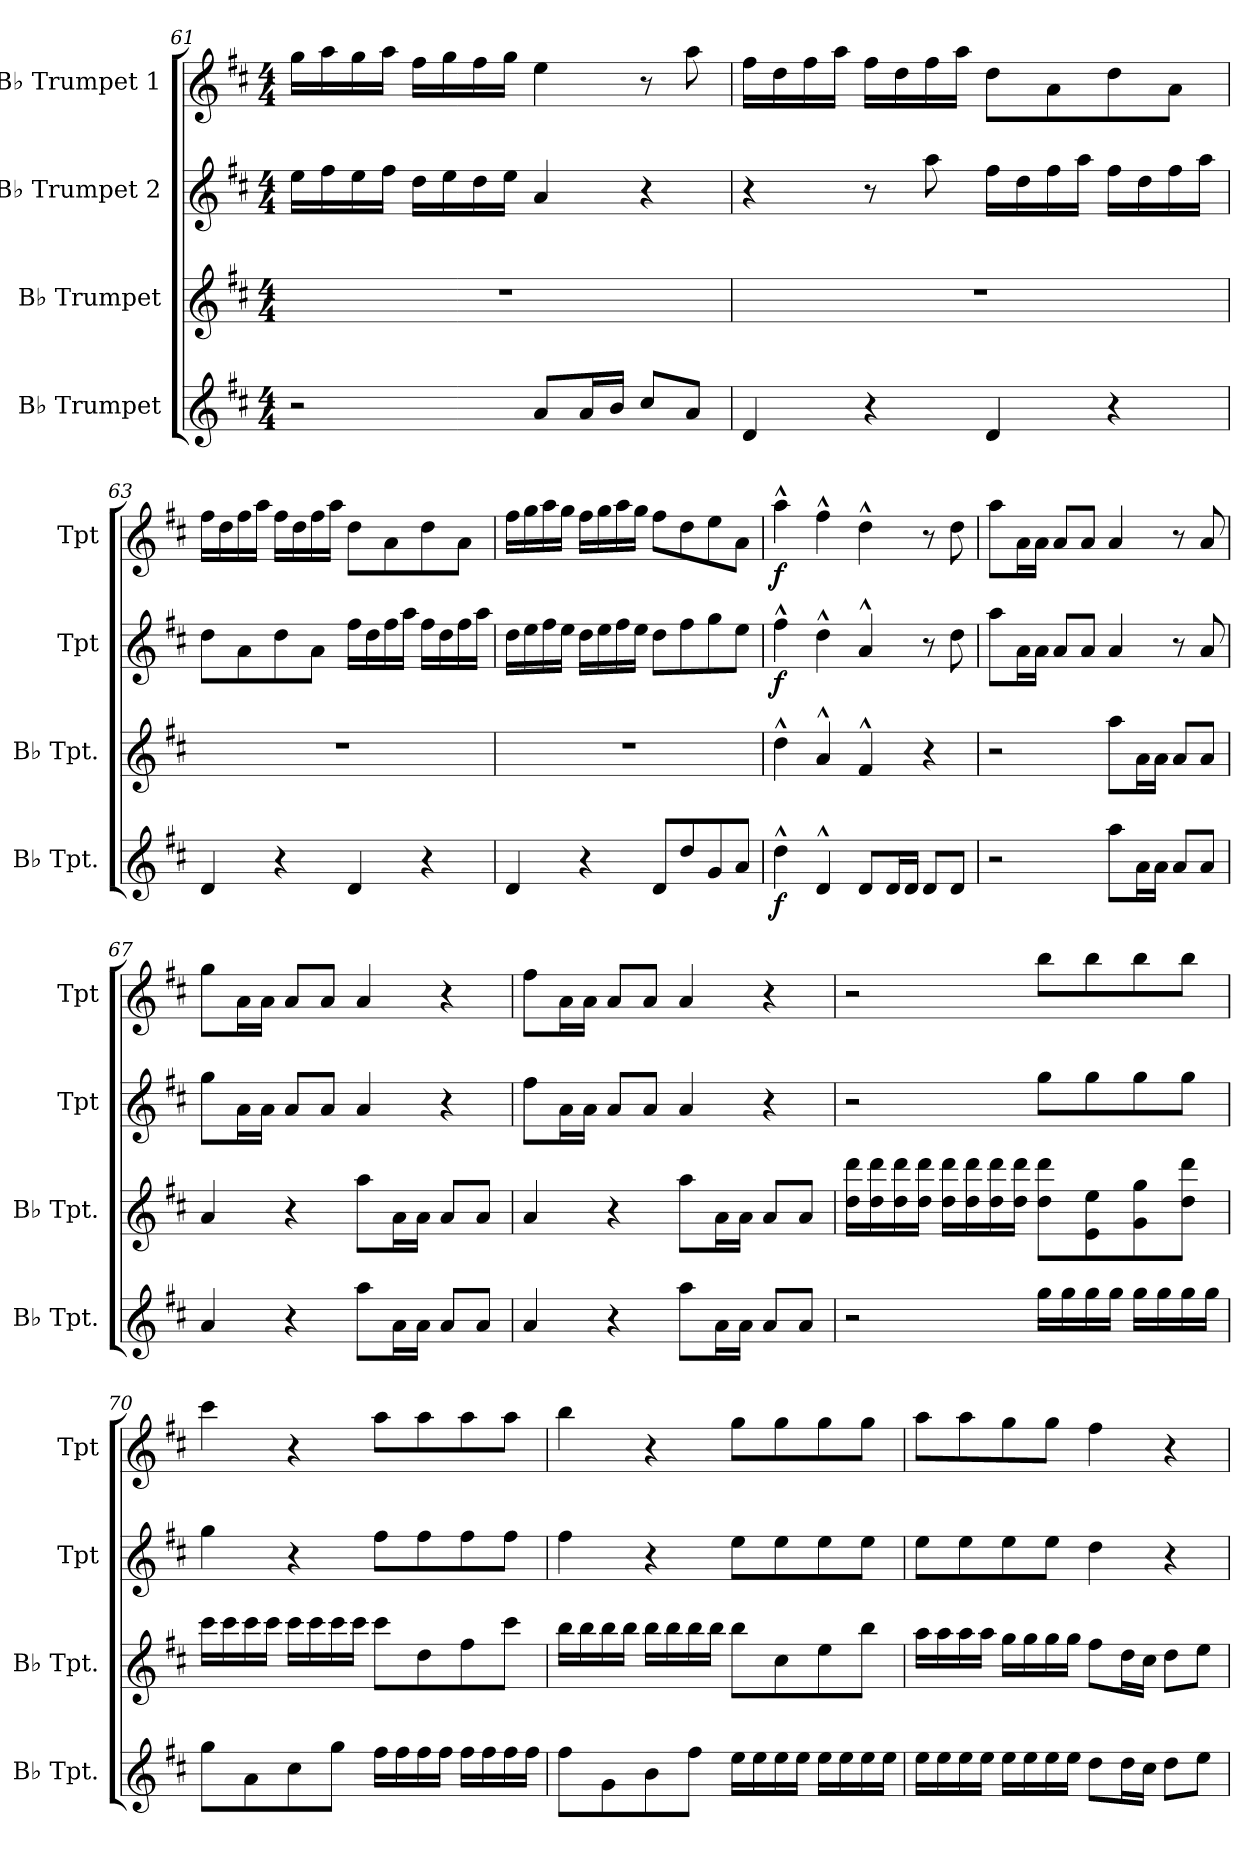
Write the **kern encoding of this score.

**kern	**dynam	**kern	**kern	**dynam	**kern	**dynam
*part4	*part4	*part3	*part2	*part2	*part1	*part1
*staff4	*staff4	*staff3	*staff2	*staff2	*staff1	*staff1
*I"B♭ Trumpet	*	*I"B♭ Trumpet	*I"B♭ Trumpet 2	*	*I"B♭ Trumpet 1	*
*I'B♭ Tpt.	*	*I'B♭ Tpt.	*I'Tpt	*	*I'Tpt	*
!!LO:LB:g=z
*clefG2	*	*clefG2	*clefG2	*	*clefG2	*
*ITrd1c2	*	*ITrd1c2	*ITrd1c2	*	*ITrd1c2	*
*k[]	*	*k[]	*k[]	*	*k[]	*
*M4/4	*	*M4/4	*M4/4	*	*M4/4	*
=61	=61	=61	=61	=61	=61	=61
2r	.	1r	16dd\LL	.	16ff\LL	.
.	.	.	16ee\	.	16gg\	.
.	.	.	16dd\	.	16ff\	.
.	.	.	16ee\JJ	.	16gg\JJ	.
.	.	.	16cc\LL	.	16ee\LL	.
.	.	.	16dd\	.	16ff\	.
.	.	.	16cc\	.	16ee\	.
.	.	.	16dd\JJ	.	16ff\JJ	.
8g/L	.	.	4g/	.	4dd\	.
16g/L	.	.	.	.	.	.
16a/JJ	.	.	.	.	.	.
8b/L	.	.	4r	.	8r	.
8g/J	.	.	.	.	8gg\	.
=62	=62	=62	=62	=62	=62	=62
4c/	.	1r	4r	.	16ee\LL	.
.	.	.	.	.	16cc\	.
.	.	.	.	.	16ee\	.
.	.	.	.	.	16gg\JJ	.
4r	.	.	8r	.	16ee\LL	.
.	.	.	.	.	16cc\	.
.	.	.	8gg\	.	16ee\	.
.	.	.	.	.	16gg\JJ	.
4c/	.	.	16ee\LL	.	8cc\L	.
.	.	.	16cc\	.	.	.
.	.	.	16ee\	.	8g\	.
.	.	.	16gg\JJ	.	.	.
4r	.	.	16ee\LL	.	8cc\	.
.	.	.	16cc\	.	.	.
.	.	.	16ee\	.	8g\J	.
.	.	.	16gg\JJ	.	.	.
=63	=63	=63	=63	=63	=63	=63
4c/	.	1r	8cc\L	.	16ee\LL	.
.	.	.	.	.	16cc\	.
.	.	.	8g\	.	16ee\	.
.	.	.	.	.	16gg\JJ	.
4r	.	.	8cc\	.	16ee\LL	.
.	.	.	.	.	16cc\	.
.	.	.	8g\J	.	16ee\	.
.	.	.	.	.	16gg\JJ	.
4c/	.	.	16ee\LL	.	8cc\L	.
.	.	.	16cc\	.	.	.
.	.	.	16ee\	.	8g\	.
.	.	.	16gg\JJ	.	.	.
4r	.	.	16ee\LL	.	8cc\	.
.	.	.	16cc\	.	.	.
.	.	.	16ee\	.	8g\J	.
.	.	.	16gg\JJ	.	.	.
!!LO:PB:g=z
=64	=64	=64	=64	=64	=64	=64
4c/	.	1r	16cc\LL	.	16ee\LL	.
.	.	.	16dd\	.	16ff\	.
.	.	.	16ee\	.	16gg\	.
.	.	.	16dd\JJ	.	16ff\JJ	.
4r	.	.	16cc\LL	.	16ee\LL	.
.	.	.	16dd\	.	16ff\	.
.	.	.	16ee\	.	16gg\	.
.	.	.	16dd\JJ	.	16ff\JJ	.
8c/L	.	.	8cc\L	.	8ee\L	.
8cc/	.	.	8ee\	.	8cc\	.
8f/	.	.	8ff\	.	8dd\	.
8g/J	.	.	8dd\J	.	8g\J	.
=65	=65	=65	=65	=65	=65	=65
!	!LO:DY:b	!	!	!LO:DY:b	!	!LO:DY:b
4cc^^\	f	4cc^^\	4ee^^\	f	4gg^^\	f
4c^^/	.	4g^^/	4cc^^\	.	4ee^^\	.
8c/L	.	4e^^/	4g^^/	.	4cc^^\	.
16c/L	.	.	.	.	.	.
16c/JJ	.	.	.	.	.	.
8c/L	.	4r	8r	.	8r	.
8c/J	.	.	8cc\	.	8cc\	.
=66	=66	=66	=66	=66	=66	=66
2r	.	2r	8gg\L	.	8gg\L	.
.	.	.	16g\L	.	16g\L	.
.	.	.	16g\JJ	.	16g\JJ	.
.	.	.	8g/L	.	8g/L	.
.	.	.	8g/J	.	8g/J	.
8gg\L	.	8gg\L	4g/	.	4g/	.
16g\L	.	16g\L	.	.	.	.
16g\JJ	.	16g\JJ	.	.	.	.
8g/L	.	8g/L	8r	.	8r	.
8g/J	.	8g/J	8g/	.	8g/	.
=67	=67	=67	=67	=67	=67	=67
4g/	.	4g/	8ff\L	.	8ff\L	.
.	.	.	16g\L	.	16g\L	.
.	.	.	16g\JJ	.	16g\JJ	.
4r	.	4r	8g/L	.	8g/L	.
.	.	.	8g/J	.	8g/J	.
8gg\L	.	8gg\L	4g/	.	4g/	.
16g\L	.	16g\L	.	.	.	.
16g\JJ	.	16g\JJ	.	.	.	.
8g/L	.	8g/L	4r	.	4r	.
8g/J	.	8g/J	.	.	.	.
!!LO:LB:g=z
=68	=68	=68	=68	=68	=68	=68
4g/	.	4g/	8ee\L	.	8ee\L	.
.	.	.	16g\L	.	16g\L	.
.	.	.	16g\JJ	.	16g\JJ	.
4r	.	4r	8g/L	.	8g/L	.
.	.	.	8g/J	.	8g/J	.
8gg\L	.	8gg\L	4g/	.	4g/	.
16g\L	.	16g\L	.	.	.	.
16g\JJ	.	16g\JJ	.	.	.	.
8g/L	.	8g/L	4r	.	4r	.
8g/J	.	8g/J	.	.	.	.
=69	=69	=69	=69	=69	=69	=69
2r	.	16cc\ 16ccc\LL	2r	.	2r	.
.	.	16cc\ 16ccc\	.	.	.	.
.	.	16cc\ 16ccc\	.	.	.	.
.	.	16cc\ 16ccc\JJ	.	.	.	.
.	.	16cc\ 16ccc\LL	.	.	.	.
.	.	16cc\ 16ccc\	.	.	.	.
.	.	16cc\ 16ccc\	.	.	.	.
.	.	16cc\ 16ccc\JJ	.	.	.	.
16ff\LL	.	8cc\ 8ccc\L	8ff\L	.	8aa\L	.
16ff\	.	.	.	.	.	.
16ff\	.	8d\ 8dd\	8ff\	.	8aa\	.
16ff\JJ	.	.	.	.	.	.
16ff\LL	.	8f\ 8ff\	8ff\	.	8aa\	.
16ff\	.	.	.	.	.	.
16ff\	.	8cc\ 8ccc\J	8ff\J	.	8aa\J	.
16ff\JJ	.	.	.	.	.	.
!!LO:LB:g=z
=70	=70	=70	=70	=70	=70	=70
8ff\L	.	16bb\LL	4ff\	.	4bb\	.
.	.	16bb\	.	.	.	.
8g\	.	16bb\	.	.	.	.
.	.	16bb\JJ	.	.	.	.
8b\	.	16bb\LL	4r	.	4r	.
.	.	16bb\	.	.	.	.
8ff\J	.	16bb\	.	.	.	.
.	.	16bb\JJ	.	.	.	.
16ee\LL	.	8bb\L	8ee\L	.	8gg\L	.
16ee\	.	.	.	.	.	.
16ee\	.	8cc\	8ee\	.	8gg\	.
16ee\JJ	.	.	.	.	.	.
16ee\LL	.	8ee\	8ee\	.	8gg\	.
16ee\	.	.	.	.	.	.
16ee\	.	8bb\J	8ee\J	.	8gg\J	.
16ee\JJ	.	.	.	.	.	.
=71	=71	=71	=71	=71	=71	=71
8ee\L	.	16aa\LL	4ee\	.	4aa\	.
.	.	16aa\	.	.	.	.
8f\	.	16aa\	.	.	.	.
.	.	16aa\JJ	.	.	.	.
8a\	.	16aa\LL	4r	.	4r	.
.	.	16aa\	.	.	.	.
8ee\J	.	16aa\	.	.	.	.
.	.	16aa\JJ	.	.	.	.
16dd\LL	.	8aa\L	8dd\L	.	8ff\L	.
16dd\	.	.	.	.	.	.
16dd\	.	8b\	8dd\	.	8ff\	.
16dd\JJ	.	.	.	.	.	.
16dd\LL	.	8dd\	8dd\	.	8ff\	.
16dd\	.	.	.	.	.	.
16dd\	.	8aa\J	8dd\J	.	8ff\J	.
16dd\JJ	.	.	.	.	.	.
!!LO:PB:g=z
=72	=72	=72	=72	=72	=72	=72
16dd\LL	.	16gg\LL	8dd\L	.	8gg\L	.
16dd\	.	16gg\	.	.	.	.
16dd\	.	16gg\	8dd\	.	8gg\	.
16dd\JJ	.	16gg\JJ	.	.	.	.
16dd\LL	.	16ff\LL	8dd\	.	8ff\	.
16dd\	.	16ff\	.	.	.	.
16dd\	.	16ff\	8dd\J	.	8ff\J	.
16dd\JJ	.	16ff\JJ	.	.	.	.
8cc\L	.	8ee\L	4cc\	.	4ee\	.
16cc\L	.	16cc\L	.	.	.	.
16b\JJ	.	16b\JJ	.	.	.	.
8cc\L	.	8cc\L	4r	.	4r	.
8dd\J	.	8dd\J	.	.	.	.
=	=	=	=	=	=	=
*-	*-	*-	*-	*-	*-	*-
